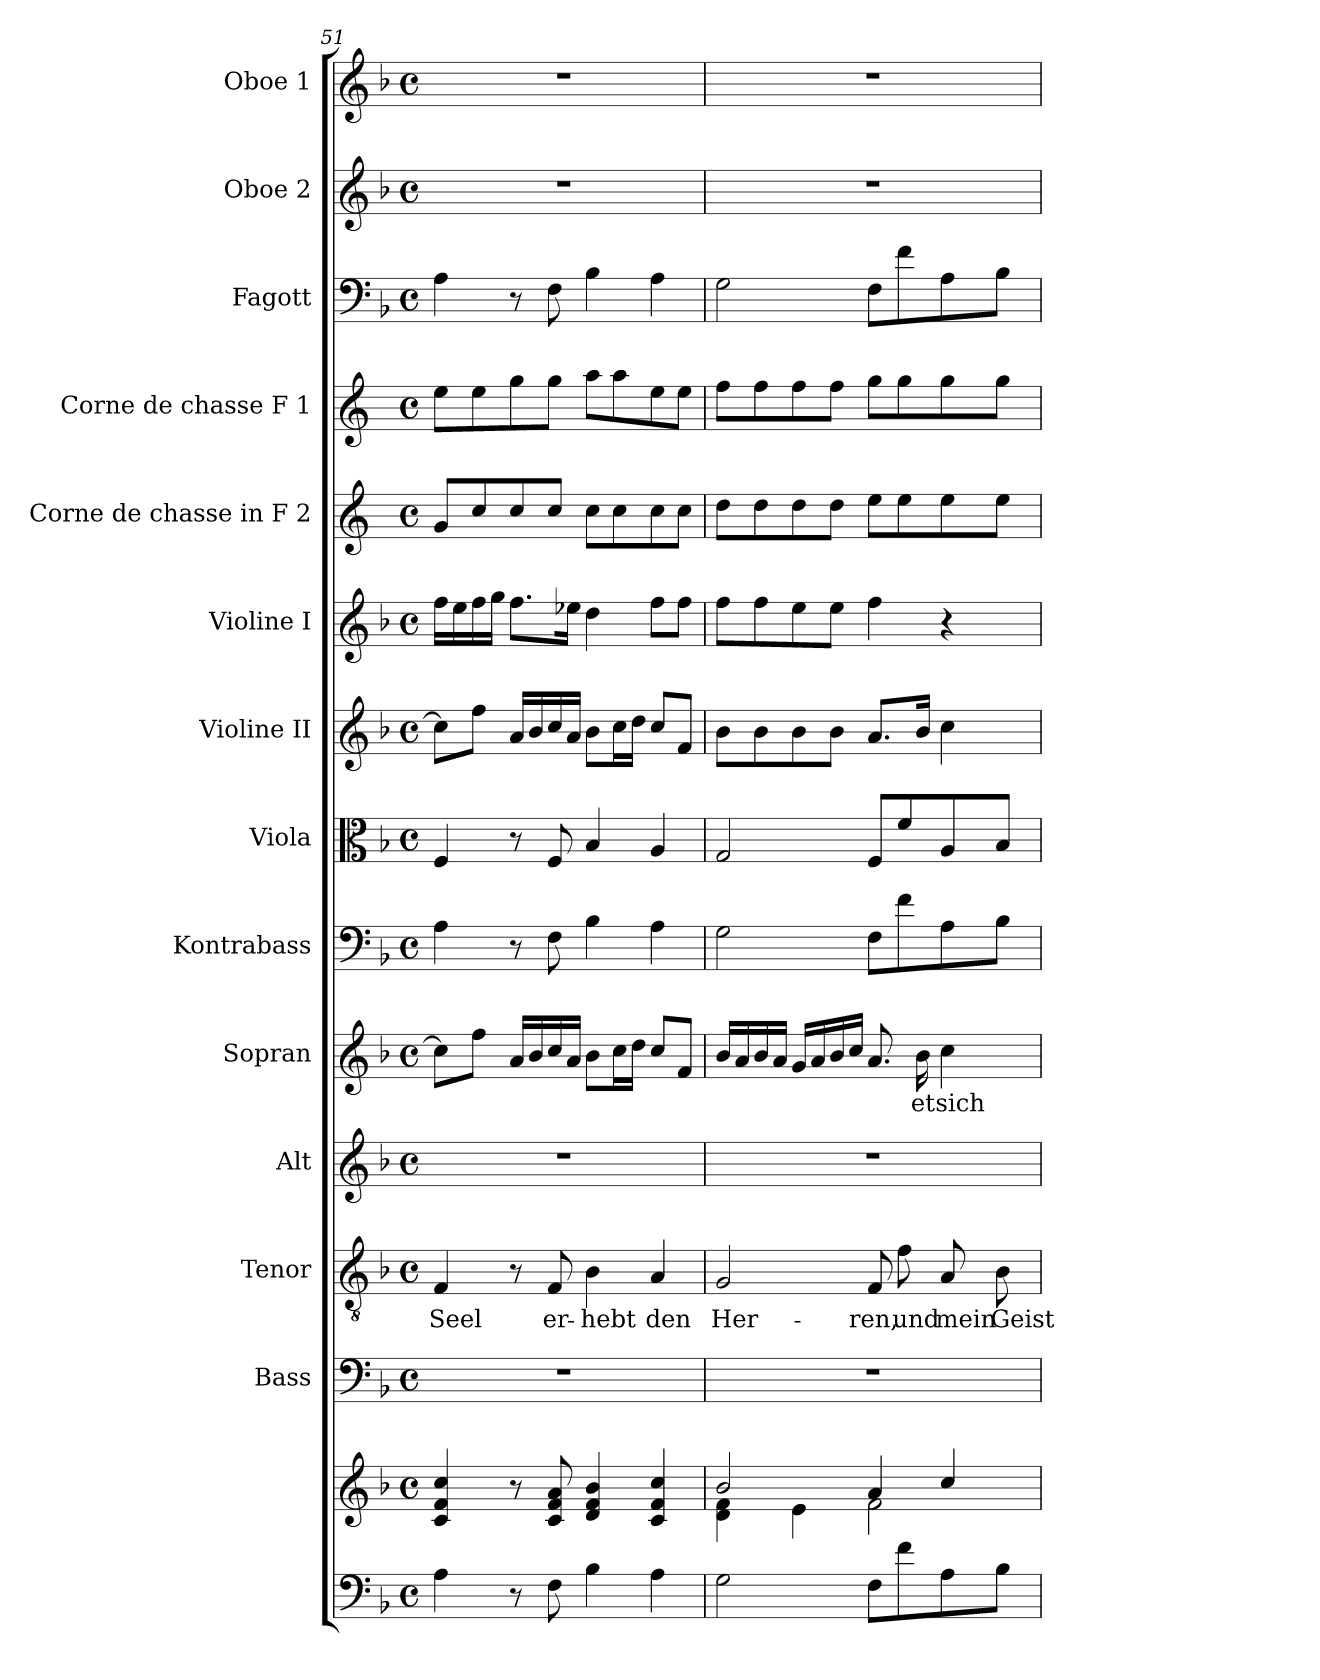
**kern	**kern	**kern	**kern	**text	**kern	**kern	**text	**kern	**kern	**kern	**kern	**kern	**kern	**kern	**kern	**kern
*part14	*part14	*part13	*part12	*part12	*part11	*part10	*part10	*part9	*part8	*part7	*part6	*part5	*part4	*part3	*part2	*part1
*staff15	*staff14	*staff13	*staff12	*staff12	*staff11	*staff10	*staff10	*staff9	*staff8	*staff7	*staff6	*staff5	*staff4	*staff3	*staff2	*staff1
*	*	*I"Bass	*I"Tenor	*	*I"Alt	*I"Sopran	*	*I"Kontrabass	*I"Viola	*I"Violine II	*I"Violine I	*I"Corne de chasse in F 2	*I"Corne de chasse F 1	*I"Fagott	*I"Oboe 2	*I"Oboe 1
*	*	*I'B.	*I'T.	*	*I'A.	*I'S.	*	*I'Kb.	*I'Vla.	*I'Vl. II	*I'Vl. I	*	*	*I'Fg.	*I'Ob. 2	*I'Ob. 1
*clefF4	*clefG2	*clefF4	*clefGv2	*	*clefG2	*clefG2	*	*clefF4	*clefC3	*clefG2	*clefG2	*clefG2	*clefG2	*clefF4	*clefG2	*clefG2
*	*	*	*	*	*	*	*	*ITrd7c12	*	*	*	*ITrd4c7	*ITrd4c7	*	*	*
*k[b-]	*k[b-]	*k[b-]	*k[b-]	*	*k[b-]	*k[b-]	*	*k[b-]	*k[b-]	*k[b-]	*k[b-]	*k[b-]	*k[b-]	*k[b-]	*k[b-]	*k[b-]
*F:	*F:	*F:	*F:	*	*F:	*F:	*	*F:	*F:	*F:	*F:	*F:	*F:	*F:	*F:	*F:
*M4/4	*M4/4	*M4/4	*M4/4	*	*M4/4	*M4/4	*	*M4/4	*M4/4	*M4/4	*M4/4	*M4/4	*M4/4	*M4/4	*M4/4	*M4/4
*met(c)	*met(c)	*met(c)	*met(c)	*	*met(c)	*met(c)	*	*met(c)	*met(c)	*met(c)	*met(c)	*met(c)	*met(c)	*met(c)	*met(c)	*met(c)
=51	=51	=51	=51	=51	=51	=51	=51	=51	=51	=51	=51	=51	=51	=51	=51	=51
!	!	!	!	!LO:LY:b	!	!	!	!	!	!	!	!	!	!	!	!
4A\	4c/ 4f/ 4cc/	1r	4F/	Seel	1r	8cc\L]	.	4AA\	4F/	8cc\L]	16ff\LL	8c/L	8a\L	4A\	1r	1r
.	.	.	.	.	.	.	.	.	.	.	16ee\	.	.	.	.	.
.	.	.	.	.	.	8ff\J	.	.	.	8ff\J	16ff\	8f/	8a\	.	.	.
.	.	.	.	.	.	.	.	.	.	.	16gg\JJ	.	.	.	.	.
8r	8r	.	8r	.	.	16a/LL	.	8r	8r	16a/LL	8.ff\L	8f/	8cc\	8r	.	.
.	.	.	.	.	.	16b-/	.	.	.	16b-/	.	.	.	.	.	.
!	!	!	!	!LO:LY:b	!	!	!	!	!	!	!	!	!	!	!	!
8F\	8c/ 8f/ 8a/	.	8F/	er-	.	16cc/	.	8FF\	8F/	16cc/	.	8f/J	8cc\J	8F\	.	.
.	.	.	.	.	.	16a/JJ	.	.	.	16a/JJ	16ee-X\Jk	.	.	.	.	.
!	!	!	!	!LO:LY:b	!	!	!	!	!	!	!	!	!	!	!	!
4B-\	4d/ 4f/ 4b-/	.	4B-\	-hebt	.	8b-\L	.	4BB-\	4B-/	8b-\L	4dd\	8f\L	8dd\L	4B-\	.	.
.	.	.	.	.	.	16cc\L	.	.	.	16cc\L	.	8f\	8dd\	.	.	.
.	.	.	.	.	.	16dd\JJ	.	.	.	16dd\JJ	.	.	.	.	.	.
!	!	!	!	!LO:LY:b	!	!	!	!	!	!	!	!	!	!	!	!
4A\	4c/ 4f/ 4cc/	.	4A/	den	.	8cc/L	.	4AA\	4A/	8cc/L	8ff\L	8f\	8a\	4A\	.	.
.	.	.	.	.	.	8f/J	.	.	.	8f/J	8ff\J	8f\J	8a\J	.	.	.
!!LO:PB:g=z
=52	=52	=52	=52	=52	=52	=52	=52	=52	=52	=52	=52	=52	=52	=52	=52	=52
*	*^	*	*	*	*	*	*	*	*	*	*	*	*	*	*	*
!	!	!	!	!	!LO:LY:b	!	!	!	!	!	!	!	!	!	!	!	!
2G\	2b-/	4d\ 4f\	1r	2G/	Her-	1r	16b-/LL	.	2GG\	2G/	8b-\L	8ff\L	8g\L	8b-\L	2G\	1r	1r
.	.	.	.	.	.	.	16a/	.	.	.	.	.	.	.	.	.	.
.	.	.	.	.	.	.	16b-/	.	.	.	8b-\	8ff\	8g\	8b-\	.	.	.
.	.	.	.	.	.	.	16a/JJ	.	.	.	.	.	.	.	.	.	.
.	.	4e\	.	.	.	.	16g/LL	.	.	.	8b-\	8ee\	8g\	8b-\	.	.	.
.	.	.	.	.	.	.	16a/	.	.	.	.	.	.	.	.	.	.
.	.	.	.	.	.	.	16b-/	.	.	.	8b-\J	8ee\J	8g\J	8b-\J	.	.	.
.	.	.	.	.	.	.	16cc/JJ	.	.	.	.	.	.	.	.	.	.
!	!	!	!	!	!LO:LY:b	!	!	!	!	!	!	!	!	!	!	!	!
8F\L	4a/	2f\	.	8F/	-ren,	.	8.a/	.	8FF\L	8F/L	8.a/L	4ff\	8a\L	8cc\L	8F\L	.	.
!	!	!	!	!	!LO:LY:b	!	!	!	!	!	!	!	!	!	!	!	!
8f\	.	.	.	8f\	und	.	.	.	8F\	8f/	.	.	8a\	8cc\	8f\	.	.
!	!	!	!	!	!	!	!	!LO:LY:b	!	!	!	!	!	!	!	!	!
.	.	.	.	.	.	.	16b-\	-et	.	.	16b-/Jk	.	.	.	.	.	.
!	!	!	!	!	!LO:LY:b	!	!	!LO:LY:b	!	!	!	!	!	!	!	!	!
8A\	4cc/	.	.	8A/	mein	.	4cc\	sich	8AA\	8A/	4cc\	4r	8a\	8cc\	8A\	.	.
!	!	!	!	!	!LO:LY:b	!	!	!	!	!	!	!	!	!	!	!	!
8B-\J	.	.	.	8B-\	Geist	.	.	.	8BB-\J	8B-/J	.	.	8a\J	8cc\J	8B-\J	.	.
*	*v	*v	*	*	*	*	*	*	*	*	*	*	*	*	*	*	*
=	=	=	=	=	=	=	=	=	=	=	=	=	=	=	=	=
*-	*-	*-	*-	*-	*-	*-	*-	*-	*-	*-	*-	*-	*-	*-	*-	*-
